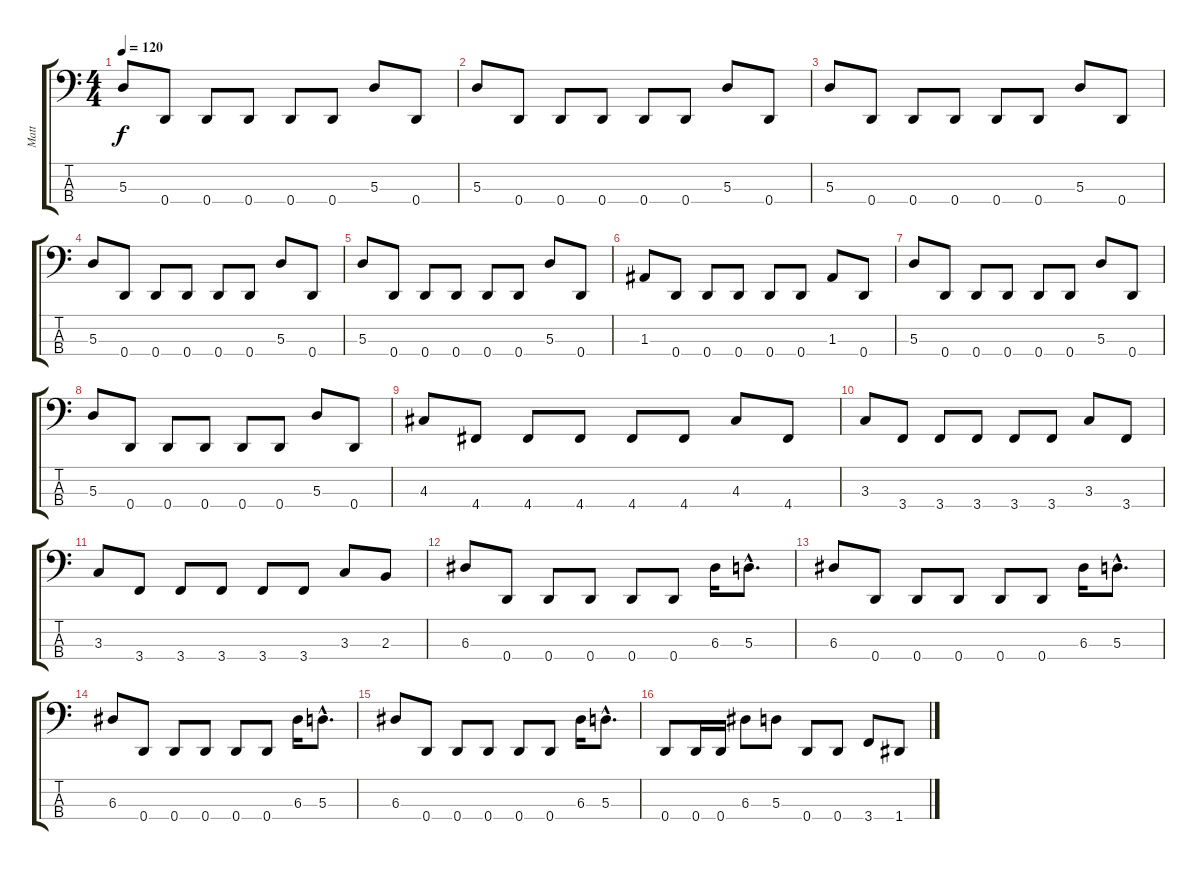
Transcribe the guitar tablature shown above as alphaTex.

\track ("Matt" "Matt") {instrument slapbass2}
\staff {score tabs}
\tuning (G2 D2 A1 D1) {hide}
\ts (4 4)
\tempo 120
\clef f4
\ks c
5.3.8{dy f instrument slapbass2} 0.4.8 0.4.8 0.4.8 0.4.8 0.4.8 5.3.8 0.4.8 |
5.3.8 0.4.8 0.4.8 0.4.8 0.4.8 0.4.8 5.3.8 0.4.8 |
5.3.8 0.4.8 0.4.8 0.4.8 0.4.8 0.4.8 5.3.8 0.4.8 |
5.3.8 0.4.8 0.4.8 0.4.8 0.4.8 0.4.8 5.3.8 0.4.8 |
5.3.8 0.4.8 0.4.8 0.4.8 0.4.8 0.4.8 5.3.8 0.4.8 |
1.3.8 0.4.8 0.4.8 0.4.8 0.4.8 0.4.8 1.3.8 0.4.8 |
5.3.8 0.4.8 0.4.8 0.4.8 0.4.8 0.4.8 5.3.8 0.4.8 |
5.3.8 0.4.8 0.4.8 0.4.8 0.4.8 0.4.8 5.3.8 0.4.8 |
4.3.8 4.4.8 4.4.8 4.4.8 4.4.8 4.4.8 4.3.8 4.4.8 |
3.3.8 3.4.8 3.4.8 3.4.8 3.4.8 3.4.8 3.3.8 3.4.8 |
3.3.8 3.4.8 3.4.8 3.4.8 3.4.8 3.4.8 3.3.8 2.3.8 |
6.3.8 0.4.8 0.4.8 0.4.8 0.4.8 0.4.8 6.3.16 5.3{hac}.8{d} |
6.3.8 0.4.8 0.4.8 0.4.8 0.4.8 0.4.8 6.3.16 5.3{hac}.8{d} |
6.3.8 0.4.8 0.4.8 0.4.8 0.4.8 0.4.8 6.3.16 5.3{hac}.8{d} |
6.3.8 0.4.8 0.4.8 0.4.8 0.4.8 0.4.8 6.3.16 5.3{hac}.8{d} |
0.4.8 0.4.16 0.4.16 6.3.8 5.3.8 0.4.8 0.4.8 3.4.8 1.4.8
